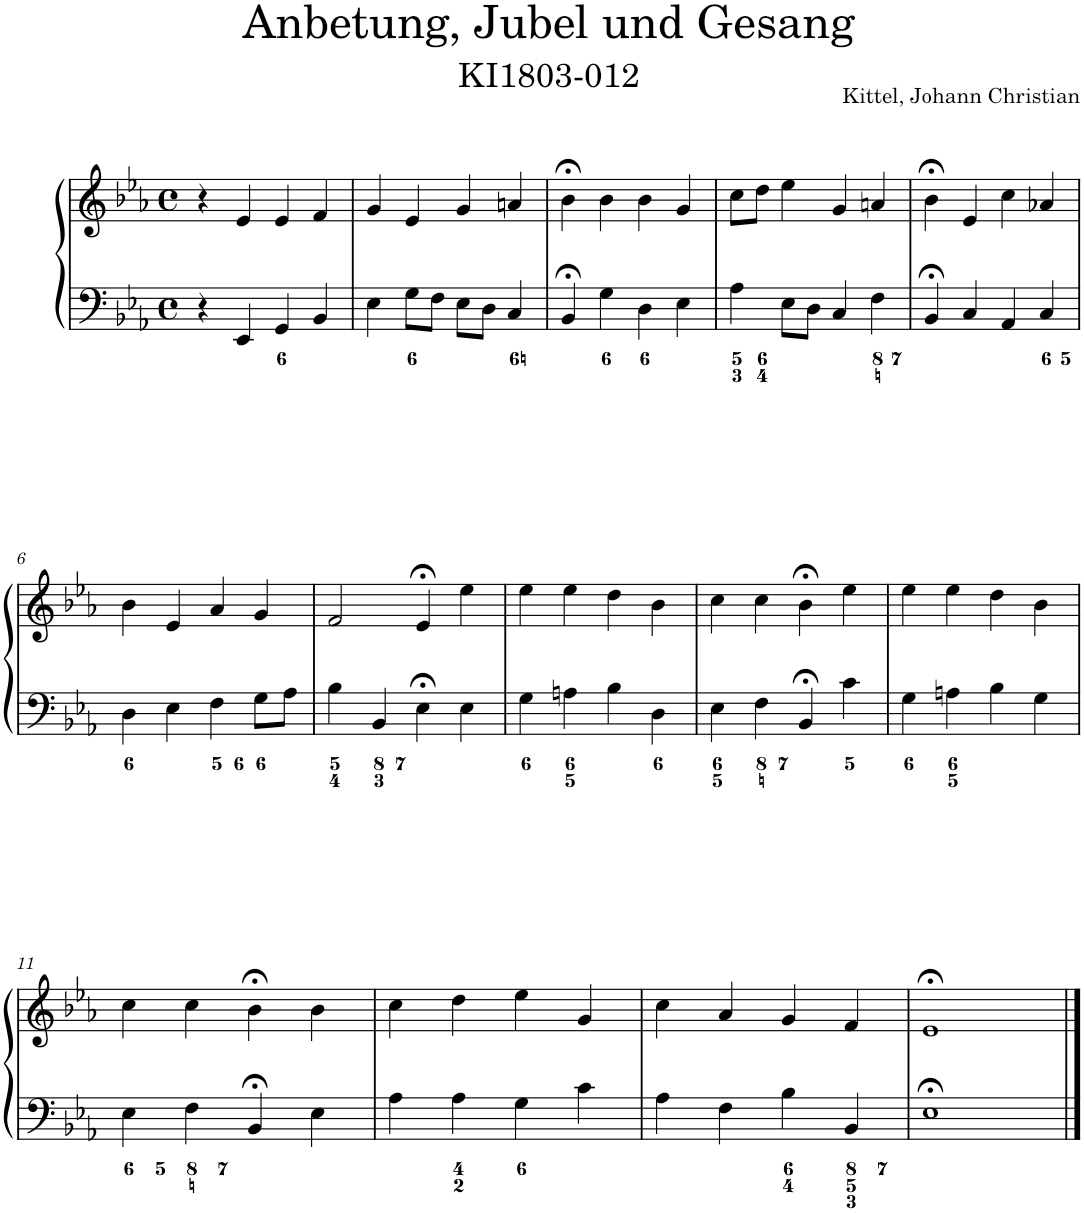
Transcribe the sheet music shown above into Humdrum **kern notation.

**kern	**kern
*part1	*part1
*staff2	*staff1
*I"Piano	*
*I'Pno.	*
*clefF4	*clefG2
*k[b-e-a-]	*k[b-e-a-]
*M4/4	*M4/4
*met(c)	*met(c)
=1	=1
4r	4r
4EE-/	4e-/
4GG/	4e-/
4BB-/	4f/
=2	=2
4E-\	4g/
8G\L	4e-/
8F\J	.
8E-\L	4g/
8D\J	.
4C/	4an/
=3	=3
4BB-;</	4b-;<\
4G\	4b-\
4D\	4b-\
4E-\	4g/
=4	=4
4A-\	8cc\L
.	8dd\J
8E-\L	4ee-\
8D\J	.
4C/	4g/
4F\	4an/
=5	=5
4BB-;</	4b-;<\
4C/	4e-/
4AA-/	4cc\
4C/	4a-X/
!!LO:LB:g=z
=6	=6
4D\	4b-\
4E-\	4e-/
4F\	4a-/
8G\L	4g/
8A-\J	.
=7	=7
4B-\	2f/
4BB-/	.
4E-;<\	4e-;</
4E-\	4ee-\
=8	=8
4G\	4ee-\
4An\	4ee-\
4B-\	4dd\
4D\	4b-\
=9	=9
4E-\	4cc\
4F\	4cc\
4BB-;</	4b-;<\
4c\	4ee-\
=10	=10
4G\	4ee-\
4An\	4ee-\
4B-\	4dd\
4G\	4b-\
!!LO:LB:g=z
=11	=11
4E-\	4cc\
4F\	4cc\
4BB-;</	4b-;<\
4E-\	4b-\
=12	=12
4A-\	4cc\
4A-\	4dd\
4G\	4ee-\
4c\	4g/
=13	=13
4A-\	4cc\
4F\	4a-/
4B-\	4g/
4BB-/	4f/
=14	=14
1E-;<	1e-;<
==	==
*-	*-
